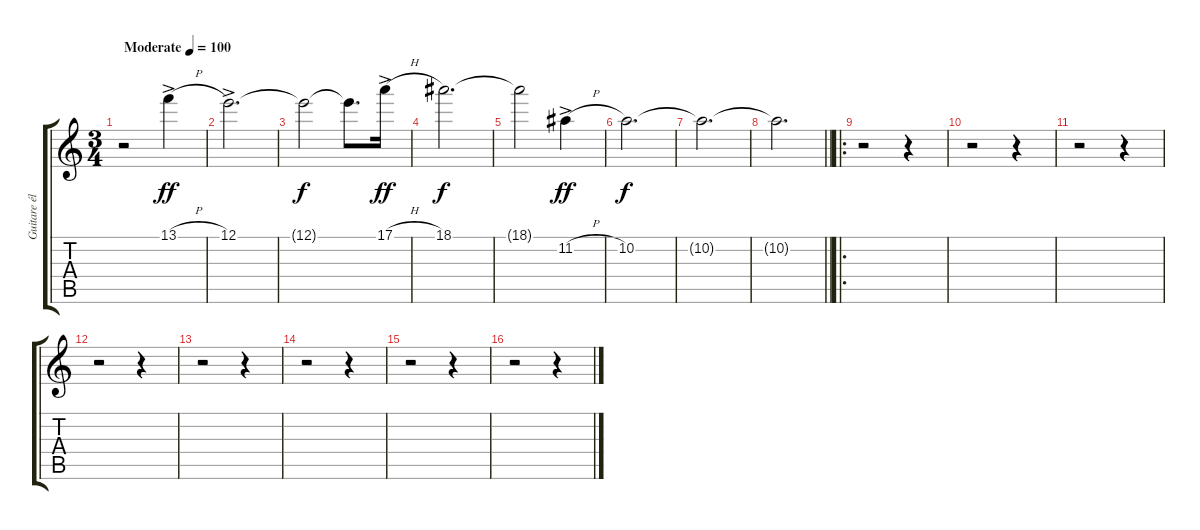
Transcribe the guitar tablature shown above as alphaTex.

\track ("Guitare électrique" "Guitare él") {instrument overdrivenguitar}
\staff {score tabs}
\tuning (E4 B3 G3 D3 A2 E2) {hide}
\ts (3 4)
\tempo (100 "Moderate")
\clef g2
\ks c
r.2{dy ff instrument overdrivenguitar} 13.1{h ac}.4 |
12.1{ac}.2{d} |
12.1{t}.2{dy f} 12.1{t}.8{d} 17.1{h ac}.16{dy ff} |
18.1.2{d dy f} |
18.1{t}.2 11.2{h ac}.4{dy ff} |
10.2.2{d dy f} |
10.2{t}.2{d} |
\barLineRight lightlight
10.2{t}.2{d} |
\ro
r.2 r.4 |
r.2 r.4 |
r.2 r.4 |
r.2 r.4 |
r.2 r.4 |
r.2 r.4 |
r.2 r.4 |
r.2 r.4
